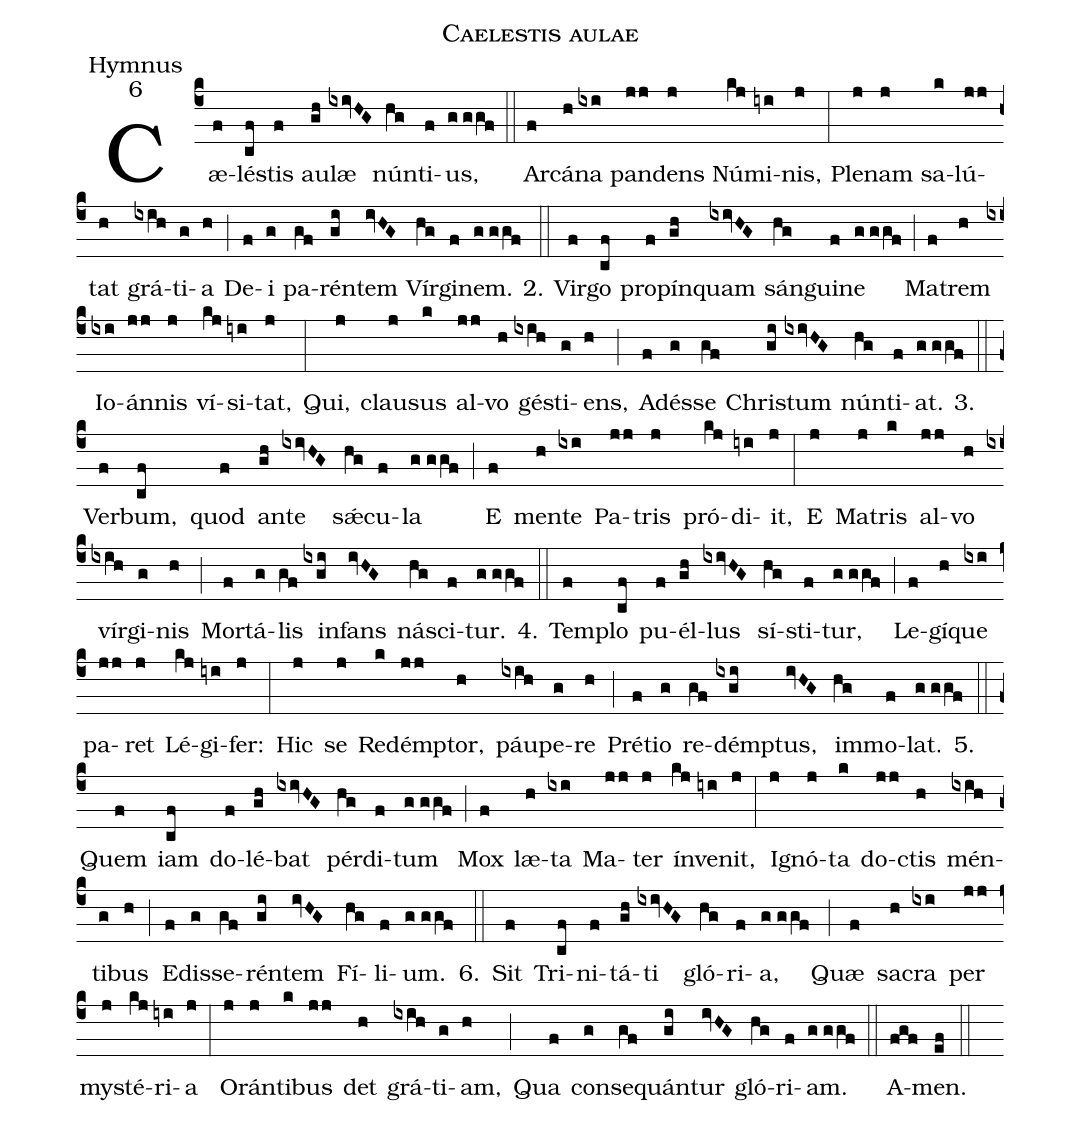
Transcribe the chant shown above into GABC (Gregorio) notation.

name:Caelestis aulae;
office-part:Hymnus;
mode:6;
%%
(c4) Cæ(f)lé(cf)stis(f) au(gh)læ(ixivHG) nún(hg)ti(f)us,(g//ggf) (::)
Ar(f)cá(h)na(ixi) pan(jj)dens(j) Nú(kj)mi(iyi)nis,(j) (:)
Ple(j)nam(j) sa(k)lú(jj)tat(h) grá(ixih)ti(g)a(h) (;) De(f)i(g) pa(gf)rén(gi)tem(ivHG) Vír(hg)gi(f)nem.(g//ggf) 2.(::) Vir(f)go(cf) pro(f)pín(gh)quam(ixivHG) sán(hg)gui(f)ne(g//ggf) (;) Ma(f)trem(h) Io(ixi)án(jj)nis(j) ví(kj)si(iyi)tat,(j) (:)
Qui,(j) clau(j)sus(k) al(jj)vo(h) gé(ixih)sti(g)ens,(h) (;) A(f)dés(g)se(gf) Chri(gi)stum(ixivHG) nún(hg)ti(f)at.(g//ggf) 3.(::) Ver(f)bum,(cf) quod(f) an(gh)te(ixivHG) s{<sp>'ae</sp>}(hg)cu(f)la(g//ggf) (;) E(f) men(h)te(ixi) Pa(jj)tris(j) pró(kj)di(iyi)it,(j) (:)
E(j) Ma(j)tris(k) al(jj)vo(h) vír(ixih)gi(g)nis(h) (;) Mor(f)tá(g)lis(gf) in(ixgi)fans(ivHG) ná(hg)sci(f)tur.(g//ggf) 4.(::) Tem(f)plo(cf) pu(f)él(gh)lus(ixivHG) sí(hg)sti(f)tur,(g//ggf) (;) Le(f)gí(h)que(ixi) pa(jj)ret(j) Lé(kj)gi(iyi)fer:(j) (:)
Hic(j) se(j) Re(k)démp(jj)tor,(h) páu(ixih)pe(g)re(h) (;) Pré(f)ti()o(g) re(gf)démp(ixgi)tus,(ivHG) im(hg)mo(f)lat.(g//ggf) 5.(::) Quem(f) iam(cf) do(f)lé(gh)bat(ixivHG) pér(hg)di(f)tum(g//ggf) (;) Mox(f) læ(h)ta(ixi) Ma(jj)ter(j) ín(kj)ve(iyi)nit,(j) (:)
I(j)gnó(j)ta(k) do(jj)ctis(h) mén(ixih)ti(g)bus(h) (;) E(f)dis(g)se(gf)rén(gi)tem(ivHG) Fí(hg)li(f)um.(g//ggf) 6.(::) Sit(f) Tri(cf)ni(f)tá(gh)ti(ixivHG) gló(hg)ri(f)a,(g//ggf) (;) Quæ(f) sa(h)cra(ixi) per(jj) my(j)sté(kj)ri(iyi)a(j) (:)
O(j)rán(j)ti(k)bus(jj) det(h) grá(ixih)ti(g)am,(h) (;) Qua(f) con(g)se(gf)quán(gi)tur(ivHG) gló(hg)ri(f)am.(g//ggf) (::)
A(fgf)men.(ef) (::)
